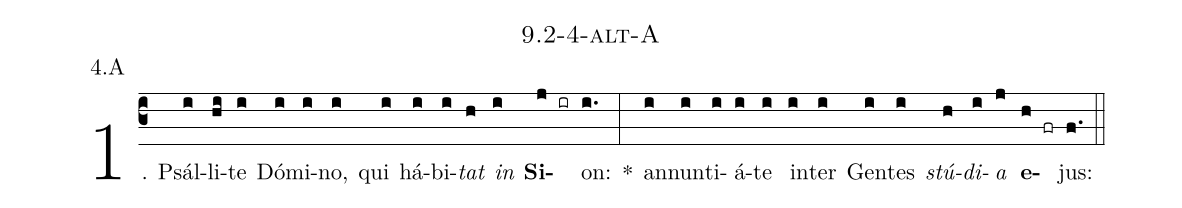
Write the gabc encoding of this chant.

name: 9.2-4-alt-A;
annotation: 4.A;
%%
(c3)1. Psál(i)li(hi)te(i) Dó(i)mi(i)no,(i) qui(i) há(i)bi(i)<i>tat</i>(h) <i>in</i>(i) <b>Si</b>(j ir)on:(i.) *(:) an(i)nun(i)ti(i)á(i)te(i) in(i)ter(i) Gen(i)tes(i) <i>stú</i>(h)<i>di</i>(i)<i>a</i>(j) <b>e</b>(h fr)jus:(f.) (::)


%E(i) u(h) o(i) u(j) a(h) e.(f.) (::)
